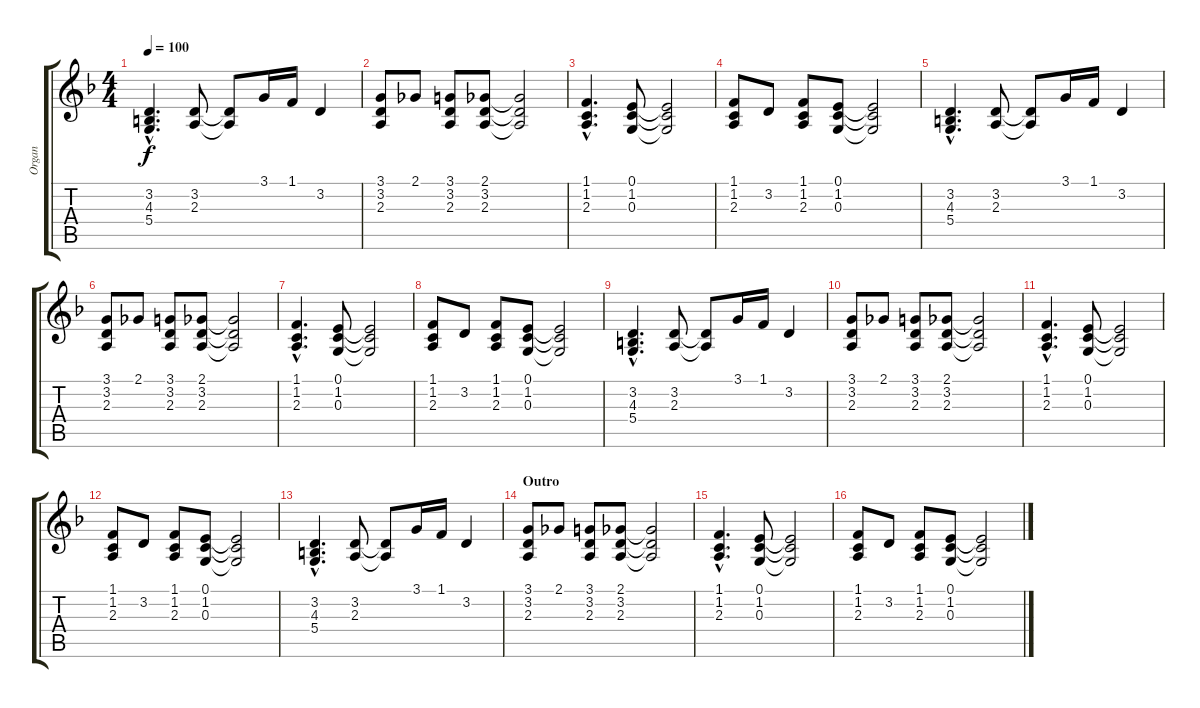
\track ("Organ" "Organ") {instrument churchorgan}
\staff {score tabs}
\tuning (E4 B3 G3 D3 A2 E2) {hide}
\ts (4 4)
\tempo 100
\clef g2
\ks dminor
(3.2{hac} 4.3{hac} 5.4{hac}).4{d dy f} (3.2 2.3).8 (3.2{t} 2.3{t}).8 3.1.16 1.1.16 3.2.4 |
(3.1 3.2 2.3).8 2.1.8 (3.1 3.2 2.3).8 (2.1 3.2 2.3).8 (2.1{t} 3.2{t} 2.3{t}).2 |
(1.1{hac} 1.2{hac} 2.3{hac}).4{d} (0.1 1.2 0.3).8 (0.1{t} 1.2{t} 0.3{t}).2 |
(1.1 1.2 2.3).8 3.2.8 (1.1 1.2 2.3).8 (0.1 1.2 0.3).8 (0.1{t} 1.2{t} 0.3{t}).2 |
(3.2{hac} 4.3{hac} 5.4{hac}).4{d} (3.2 2.3).8 (3.2{t} 2.3{t}).8 3.1.16 1.1.16 3.2.4 |
(3.1 3.2 2.3).8 2.1.8 (3.1 3.2 2.3).8 (2.1 3.2 2.3).8 (2.1{t} 3.2{t} 2.3{t}).2 |
(1.1{hac} 1.2{hac} 2.3{hac}).4{d} (0.1 1.2 0.3).8 (0.1{t} 1.2{t} 0.3{t}).2 |
(1.1 1.2 2.3).8 3.2.8 (1.1 1.2 2.3).8 (0.1 1.2 0.3).8 (0.1{t} 1.2{t} 0.3{t}).2 |
(3.2{hac} 4.3{hac} 5.4{hac}).4{d} (3.2 2.3).8 (3.2{t} 2.3{t}).8 3.1.16 1.1.16 3.2.4 |
(3.1 3.2 2.3).8 2.1.8 (3.1 3.2 2.3).8 (2.1 3.2 2.3).8 (2.1{t} 3.2{t} 2.3{t}).2 |
(1.1{hac} 1.2{hac} 2.3{hac}).4{d} (0.1 1.2 0.3).8 (0.1{t} 1.2{t} 0.3{t}).2 |
(1.1 1.2 2.3).8 3.2.8 (1.1 1.2 2.3).8 (0.1 1.2 0.3).8 (0.1{t} 1.2{t} 0.3{t}).2 |
(3.2{hac} 4.3{hac} 5.4{hac}).4{d} (3.2 2.3).8 (3.2{t} 2.3{t}).8 3.1.16 1.1.16 3.2.4 |
\section ("" "Outro")
(3.1 3.2 2.3).8 2.1.8 (3.1 3.2 2.3).8 (2.1 3.2 2.3).8 (2.1{t} 3.2{t} 2.3{t}).2 |
(1.1{hac} 1.2{hac} 2.3{hac}).4{d} (0.1 1.2 0.3).8 (0.1{t} 1.2{t} 0.3{t}).2 |
(1.1 1.2 2.3).8 3.2.8 (1.1 1.2 2.3).8 (0.1 1.2 0.3).8 (0.1{t} 1.2{t} 0.3{t}).2
